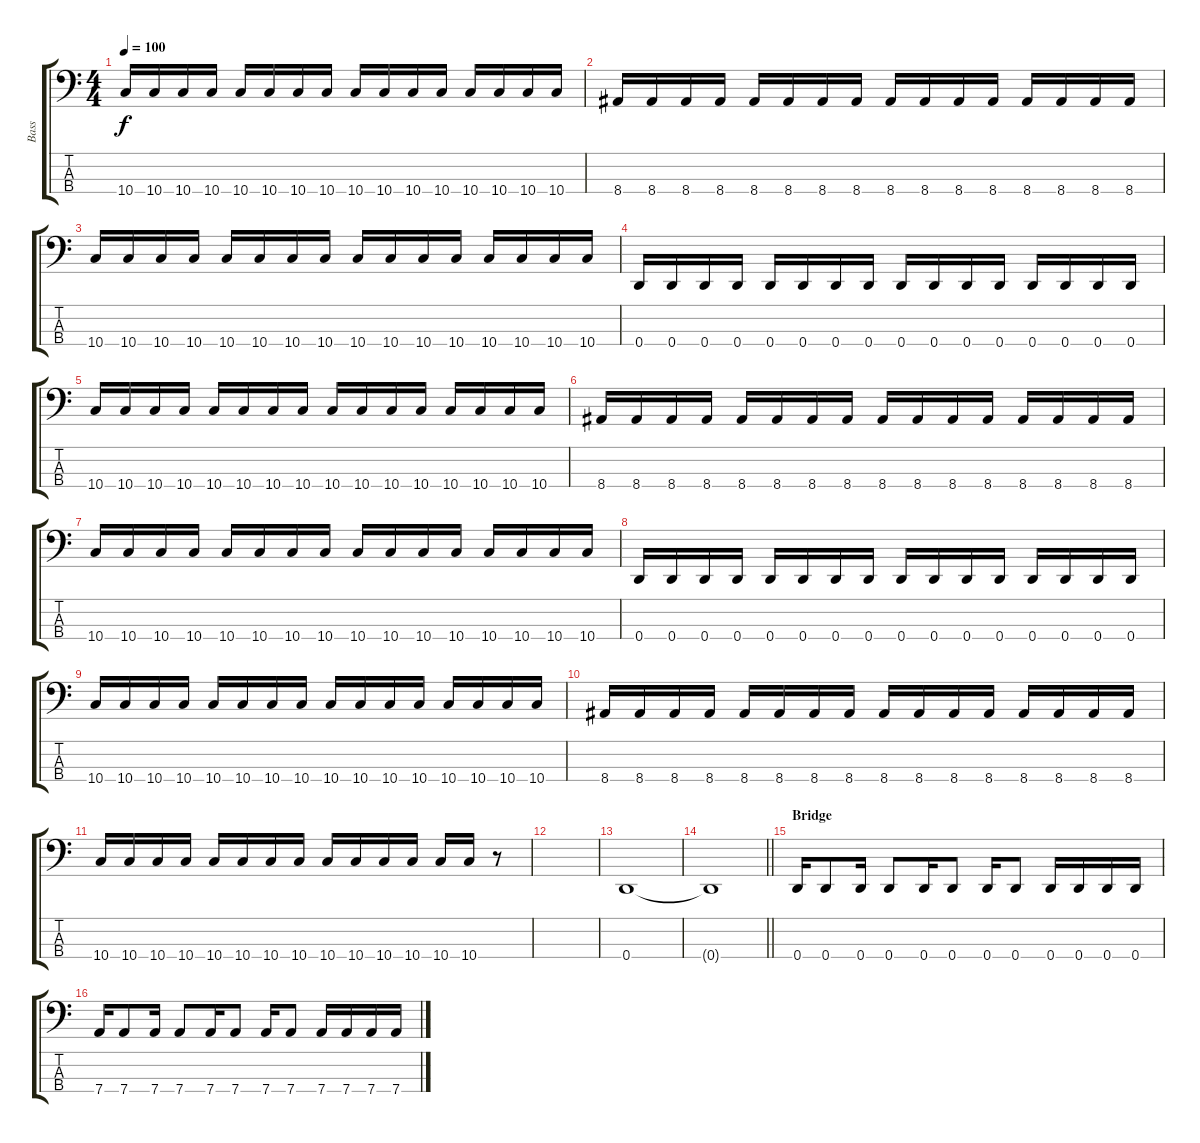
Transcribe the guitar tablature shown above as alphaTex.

\track ("Bass" "Bass") {instrument electricbasspick}
\staff {score tabs}
\tuning (G2 D2 A1 D1) {hide}
\ts (4 4)
\tempo 100
\clef f4
\ks c
10.4.16{dy f} 10.4.16 10.4.16 10.4.16 10.4.16 10.4.16 10.4.16 10.4.16 10.4.16 10.4.16 10.4.16 10.4.16 10.4.16 10.4.16 10.4.16 10.4.16 |
8.4.16 8.4.16 8.4.16 8.4.16 8.4.16 8.4.16 8.4.16 8.4.16 8.4.16 8.4.16 8.4.16 8.4.16 8.4.16 8.4.16 8.4.16 8.4.16 |
10.4.16 10.4.16 10.4.16 10.4.16 10.4.16 10.4.16 10.4.16 10.4.16 10.4.16 10.4.16 10.4.16 10.4.16 10.4.16 10.4.16 10.4.16 10.4.16 |
0.4.16 0.4.16 0.4.16 0.4.16 0.4.16 0.4.16 0.4.16 0.4.16 0.4.16 0.4.16 0.4.16 0.4.16 0.4.16 0.4.16 0.4.16 0.4.16 |
10.4.16 10.4.16 10.4.16 10.4.16 10.4.16 10.4.16 10.4.16 10.4.16 10.4.16 10.4.16 10.4.16 10.4.16 10.4.16 10.4.16 10.4.16 10.4.16 |
8.4.16 8.4.16 8.4.16 8.4.16 8.4.16 8.4.16 8.4.16 8.4.16 8.4.16 8.4.16 8.4.16 8.4.16 8.4.16 8.4.16 8.4.16 8.4.16 |
10.4.16 10.4.16 10.4.16 10.4.16 10.4.16 10.4.16 10.4.16 10.4.16 10.4.16 10.4.16 10.4.16 10.4.16 10.4.16 10.4.16 10.4.16 10.4.16 |
0.4.16 0.4.16 0.4.16 0.4.16 0.4.16 0.4.16 0.4.16 0.4.16 0.4.16 0.4.16 0.4.16 0.4.16 0.4.16 0.4.16 0.4.16 0.4.16 |
10.4.16 10.4.16 10.4.16 10.4.16 10.4.16 10.4.16 10.4.16 10.4.16 10.4.16 10.4.16 10.4.16 10.4.16 10.4.16 10.4.16 10.4.16 10.4.16 |
8.4.16 8.4.16 8.4.16 8.4.16 8.4.16 8.4.16 8.4.16 8.4.16 8.4.16 8.4.16 8.4.16 8.4.16 8.4.16 8.4.16 8.4.16 8.4.16 |
10.4.16 10.4.16 10.4.16 10.4.16 10.4.16 10.4.16 10.4.16 10.4.16 10.4.16 10.4.16 10.4.16 10.4.16 10.4.16 10.4.16 r.8 |
|
0.4.1 |
\barLineRight lightlight
0.4{t}.1 |
\section ("" "Bridge")
0.4.16 0.4.8 0.4.16 0.4.8 0.4.16 0.4.8 0.4.16 0.4.8 0.4.16 0.4.16 0.4.16 0.4.16 |
7.4.16 7.4.8 7.4.16 7.4.8 7.4.16 7.4.8 7.4.16 7.4.8 7.4.16 7.4.16 7.4.16 7.4.16
